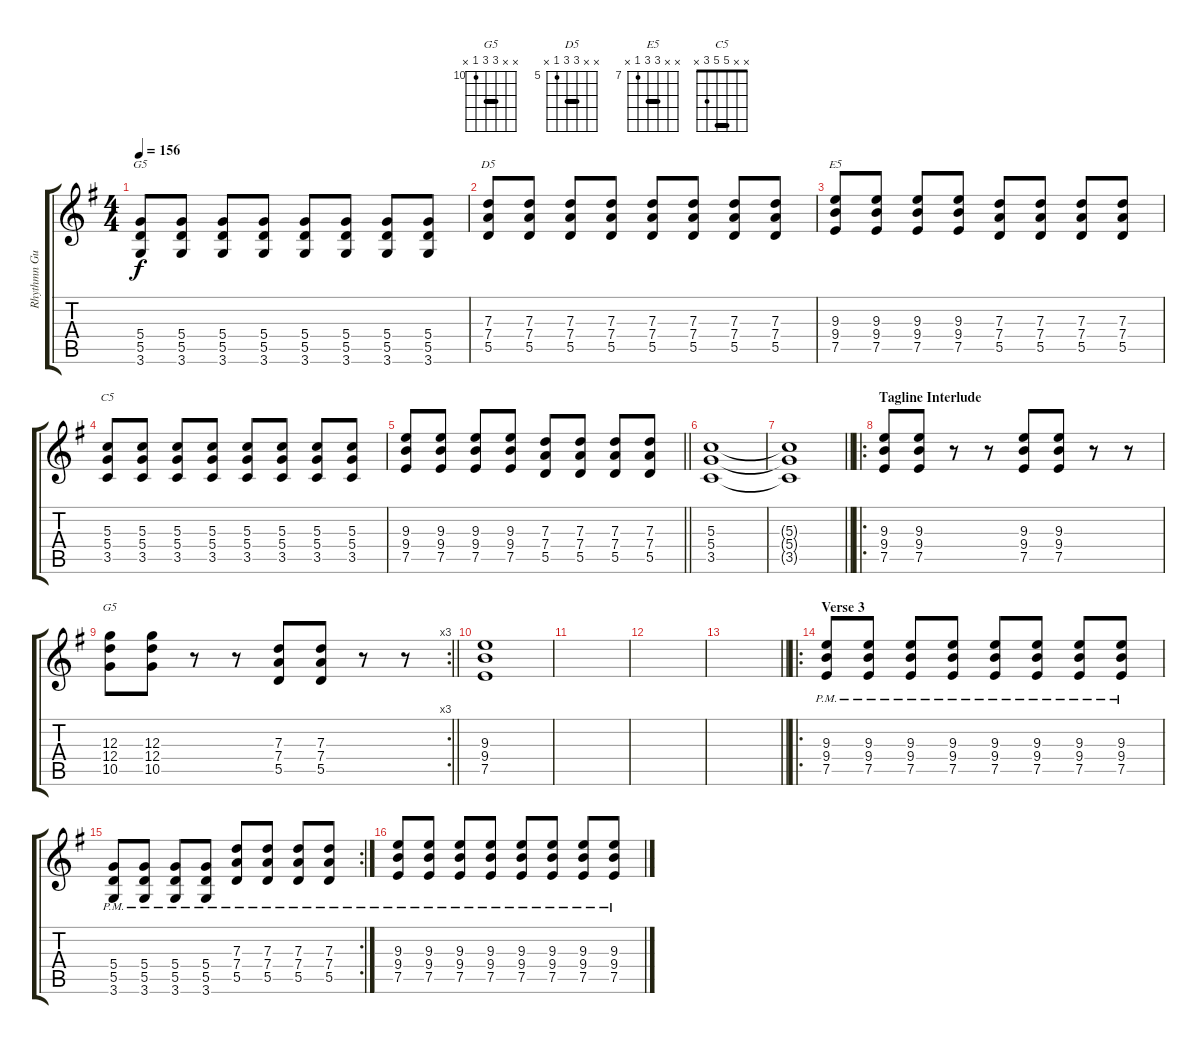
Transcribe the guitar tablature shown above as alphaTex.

\track ("Rhythmn Guitar" "Rhythmn Gu") {instrument overdrivenguitar}
\staff {score tabs}
\tuning (E4 B3 G3 D3 A2 E2) {hide}
\chord ("G5" x x x 5 5 3) {barre 5}
\chord ("D5" x x 7 7 5 x) {firstfret 5 barre 7}
\chord ("E5" x x 9 9 7 x) {firstfret 7 barre 9}
\chord ("C5" x x 5 5 3 x) {barre 5}
\chord ("G5" x x 12 12 10 x) {firstfret 10 barre 12}
\ts (4 4)
\tempo 156
\clef g2
\ks g
(5.4 5.5 3.6).8{ch "G5" dy f} (5.4 5.5 3.6).8 (5.4 5.5 3.6).8 (5.4 5.5 3.6).8 (5.4 5.5 3.6).8 (5.4 5.5 3.6).8 (5.4 5.5 3.6).8 (5.4 5.5 3.6).8 |
(7.3 7.4 5.5).8{ch "D5"} (7.3 7.4 5.5).8 (7.3 7.4 5.5).8 (7.3 7.4 5.5).8 (7.3 7.4 5.5).8 (7.3 7.4 5.5).8 (7.3 7.4 5.5).8 (7.3 7.4 5.5).8 |
(9.3 9.4 7.5).8{ch "E5"} (9.3 9.4 7.5).8 (9.3 9.4 7.5).8 (9.3 9.4 7.5).8 (7.3 7.4 5.5).8 (7.3 7.4 5.5).8 (7.3 7.4 5.5).8 (7.3 7.4 5.5).8 |
(5.3 5.4 3.5).8{ch "C5"} (5.3 5.4 3.5).8 (5.3 5.4 3.5).8 (5.3 5.4 3.5).8 (5.3 5.4 3.5).8 (5.3 5.4 3.5).8 (5.3 5.4 3.5).8 (5.3 5.4 3.5).8 |
\barLineRight lightlight
(9.3 9.4 7.5).8 (9.3 9.4 7.5).8 (9.3 9.4 7.5).8 (9.3 9.4 7.5).8 (7.3 7.4 5.5).8 (7.3 7.4 5.5).8 (7.3 7.4 5.5).8 (7.3 7.4 5.5).8 |
(5.3 5.4 3.5).1 |
\barLineRight lightlight
(5.3{t} 5.4{t} 3.5{t}).1 |
\ro
\section ("" "Tagline Interlude")
(9.3 9.4 7.5).8 (9.3 9.4 7.5).8 r.8 r.8 (9.3 9.4 7.5).8 (9.3 9.4 7.5).8 r.8 r.8 |
\rc 3
\barLineRight lightlight
(12.3 12.4 10.5).8{ch "G5"} (12.3 12.4 10.5).8 r.8 r.8 (7.3 7.4 5.5).8 (7.3 7.4 5.5).8 r.8 r.8 |
(9.3 9.4 7.5).1 |
|
|
\barLineRight lightlight
|
\ro
\section ("" "Verse 3")
(9.3{pm} 9.4{pm} 7.5{pm}).8 (9.3{pm} 9.4{pm} 7.5{pm}).8 (9.3{pm} 9.4{pm} 7.5{pm}).8 (9.3{pm} 9.4{pm} 7.5{pm}).8 (9.3{pm} 9.4{pm} 7.5{pm}).8 (9.3{pm} 9.4{pm} 7.5{pm}).8 (9.3{pm} 9.4{pm} 7.5{pm}).8 (9.3{pm} 9.4{pm} 7.5{pm}).8 |
\rc 2
(5.4{pm} 5.5{pm} 3.6{pm}).8 (5.4{pm} 5.5{pm} 3.6{pm}).8 (5.4{pm} 5.5{pm} 3.6{pm}).8 (5.4{pm} 5.5{pm} 3.6{pm}).8 (7.3{pm} 7.4{pm} 5.5{pm}).8 (7.3{pm} 7.4{pm} 5.5{pm}).8 (7.3{pm} 7.4{pm} 5.5{pm}).8 (7.3{pm} 7.4{pm} 5.5{pm}).8 |
(9.3{pm} 9.4{pm} 7.5{pm}).8 (9.3{pm} 9.4{pm} 7.5{pm}).8 (9.3{pm} 9.4{pm} 7.5{pm}).8 (9.3{pm} 9.4{pm} 7.5{pm}).8 (9.3{pm} 9.4{pm} 7.5{pm}).8 (9.3{pm} 9.4{pm} 7.5{pm}).8 (9.3{pm} 9.4{pm} 7.5{pm}).8 (9.3{pm} 9.4{pm} 7.5{pm}).8
